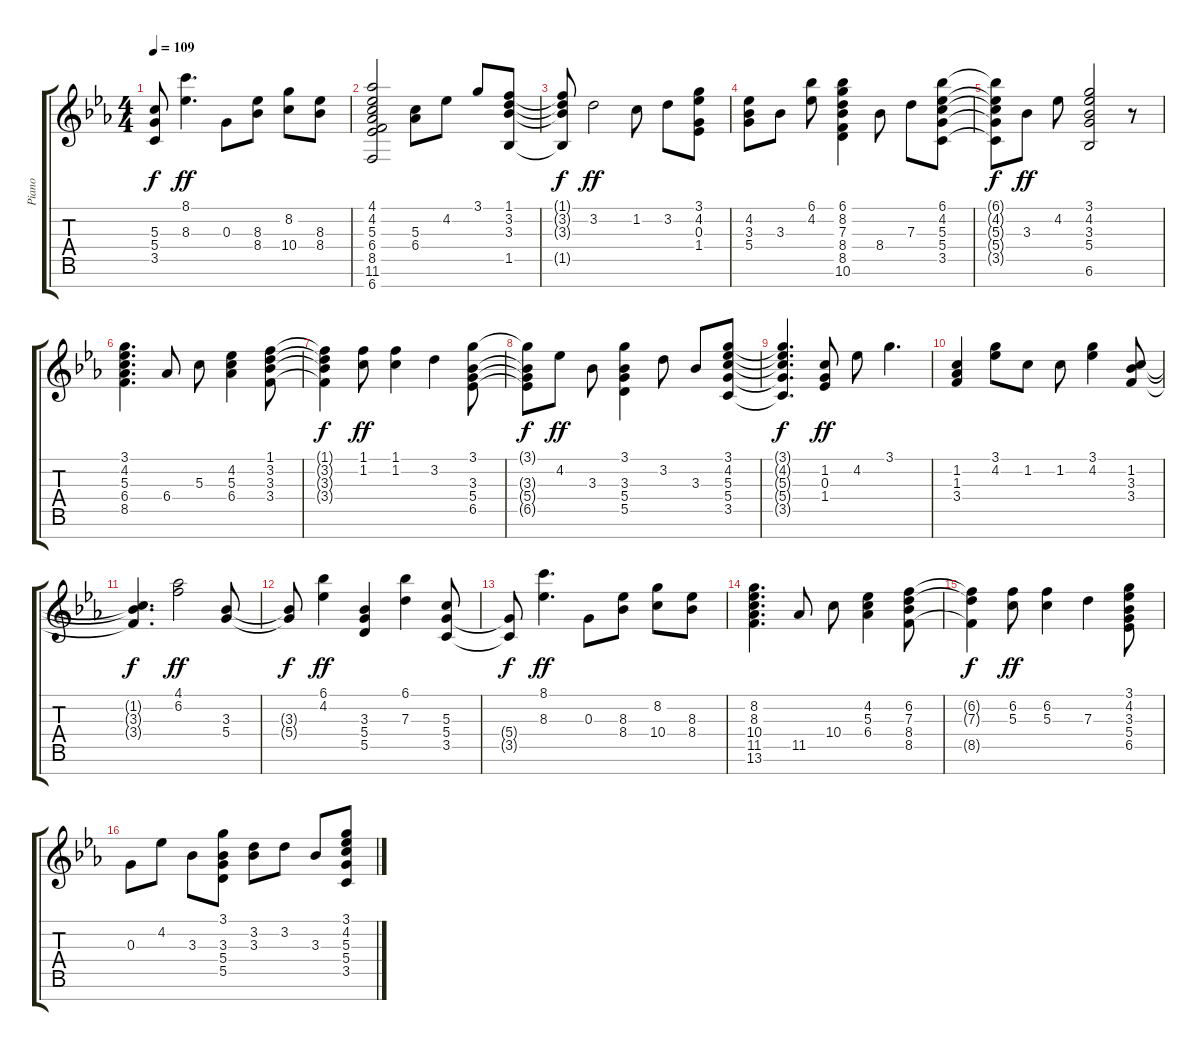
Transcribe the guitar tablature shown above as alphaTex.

\track ("Piano" "Piano") {instrument electricguitarjazz}
\staff {score tabs}
\tuning (E4 B3 G3 D3 A2 E2 B1) {hide}
\ts (4 4)
\tempo 109
\clef g2
\ks eb
(5.3{t} 5.4{t} 3.5{t}).8{dy f} (8.1 8.3).4{d dy ff} 0.3.8 (8.3 8.4).8 (8.2 10.4).8 (8.3 8.4).8 |
(4.1 4.2 5.3 6.4 8.5 11.6 6.7).2 (5.3 6.4).8 4.2.8 3.1.8 (1.1 3.2 3.3 1.5).8 |
(1.1{t} 3.2{t} 3.3{t} 1.5{t}).8{dy f} 3.2.2{dy ff} 1.2.8 3.2.8 (3.1 4.2 0.3 1.4).8 |
(4.2 3.3 5.4).8 3.3.8 (6.1 4.2).8 (6.1 8.2 7.3 8.4 8.5 10.6).4 8.4.8 7.3.8 (6.1 4.2 5.3 5.4 3.5).8 |
(6.1{t} 4.2{t} 5.3{t} 5.4{t} 3.5{t}).8{dy f} 3.3.8{dy ff} 4.2.8 (3.1 4.2 3.3 5.4 6.6).2 r.8 |
(3.1 4.2 5.3 6.4 8.5).4{d} 6.4.8 5.3.8 (4.2 5.3 6.4).4 (1.1 3.2 3.3 3.4).8 |
(1.1{t} 3.2{t} 3.3{t} 3.4{t}).4{dy f} (1.1 1.2).8{dy ff} (1.1 1.2).4 3.2.4 (3.1 3.3 5.4 6.5).8 |
(3.1{t} 3.3{t} 5.4{t} 6.5{t}).8{dy f} 4.2.8{dy ff} 3.3.8 (3.1 3.3 5.4 5.5).4 3.2.8 3.3.8 (3.1 4.2 5.3 5.4 3.5).8 |
(3.1{t} 4.2{t} 5.3{t} 5.4{t} 3.5{t}).4{d dy f} (1.2 0.3 1.4).8{dy ff} 4.2.8 3.1.4{d} |
(1.2 1.3 3.4).4 (3.1 4.2).8 1.2.8 1.2.8 (3.1 4.2).4 (1.2 3.3 3.4).8 |
(1.2{t} 3.3{t} 3.4{t}).4{d dy f} (4.1 6.2).2{dy ff} (3.3 5.4).8 |
(3.3{t} 5.4{t}).8{dy f} (6.1 4.2).4{dy ff} (3.3 5.4 5.5).4 (6.1 7.3).4 (5.3 5.4 3.5).8 |
(5.4{t} 3.5{t}).8{dy f} (8.1 8.3).4{d dy ff} 0.3.8 (8.3 8.4).8 (8.2 10.4).8 (8.3 8.4).8 |
(8.2 8.3 10.4 11.5 13.6).4{d} 11.5.8 10.4.8 (4.2 5.3 6.4).4 (6.2 7.3 8.4 8.5).8 |
(6.2{t} 7.3{t} 8.5{t}).4{dy f} (6.2 5.3).8{dy ff} (6.2 5.3).4 7.3.4 (3.1 4.2 3.3 5.4 6.5).8 |
0.3.8 4.2.8 3.3.8 (3.1 3.3 5.4 5.5).8 (3.2 3.3).8 3.2.8 3.3.8 (3.1 4.2 5.3 5.4 3.5).8
